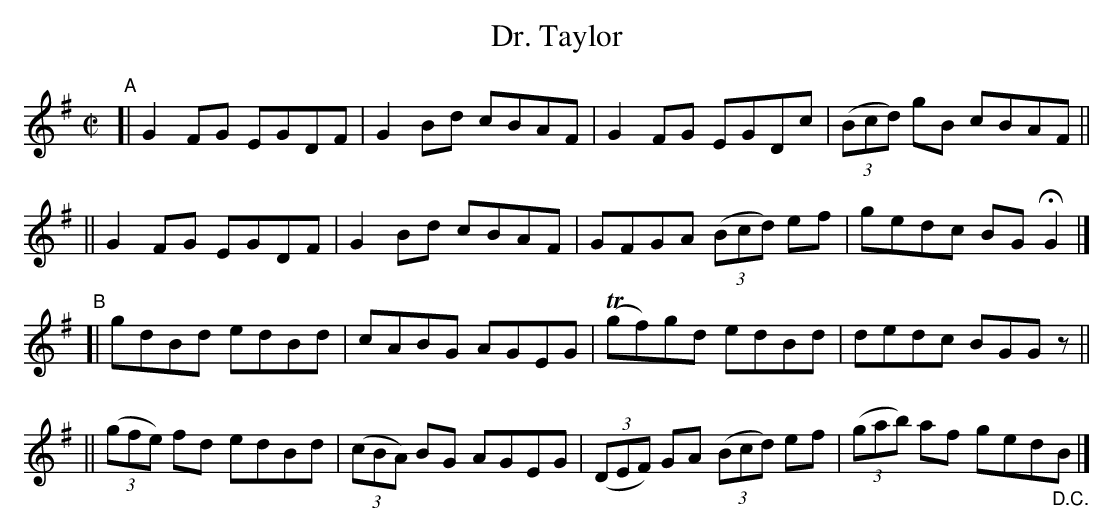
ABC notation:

X:1
T: Dr. Taylor
M: C|
L: 1/8
K: G
"^A"\
[| G2FG EGDF | G2Bd cBAF | G2FG EGDc | (3(Bcd) gB cBAF ||
|| G2FG EGDF | G2Bd cBAF | GFGA (3(Bcd) ef | gedc BGHG2 |]
"^B"\
[| gdBd edBd | cABG AGEG | (Tgf)gd edBd | dedc BGG z ||
|| (3(gfe) fd edBd | (3(cBA) BG AGEG | (3(DEF) GA (3(Bcd) ef | (3(gab) af ged"_D.C."B |]
